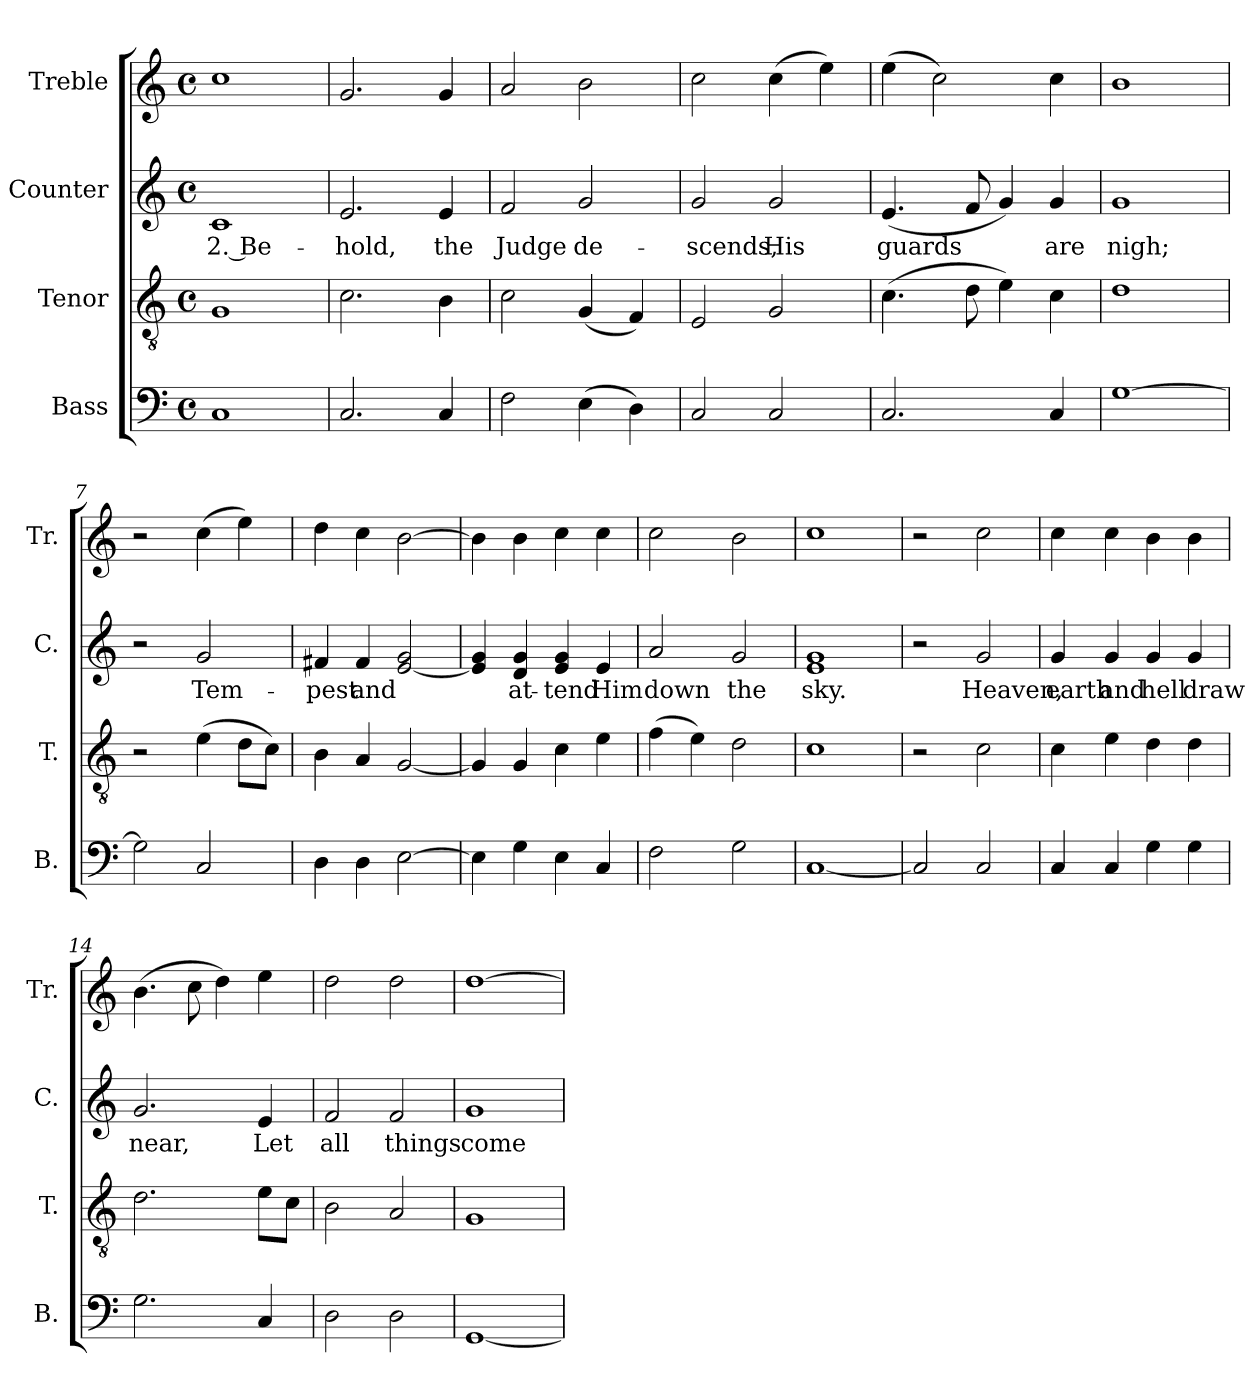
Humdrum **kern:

**kern	**kern	**kern	**text	**kern
*part4	*part3	*part2	*part2	*part1
*staff4	*staff3	*staff2	*staff2	*staff1
*I"Bass	*I"Tenor	*I"Counter	*	*I"Treble
*I'B.	*I'T.	*I'C.	*	*I'Tr.
*clefF4	*clefGv2	*clefG2	*	*clefG2
*k[]	*k[]	*k[]	*	*k[]
*C:	*C:	*C:	*	*C:
*M4/4	*M4/4	*M4/4	*	*M4/4
*met(c)	*met(c)	*met(c)	*	*met(c)
=1	=1	=1	=1	=1
1C	1G	1c	2. Be-	1cc
=2	=2	=2	=2	=2
2.C/	2.c\	2.e/	-hold,	2.g/
4C/	4B\	4e/	the	4g/
=3	=3	=3	=3	=3
2F\	2c\	2f/	Judge	2a/
(4E\	(4G/	2g/	de-	2b\
4D\)	4F/)	.	.	.
=4	=4	=4	=4	=4
2C/	2E/	2g/	-scends,	2cc\
2C/	2G/	2g/	His	(4cc\
.	.	.	.	4ee\)
=5	=5	=5	=5	=5
2.C/	(4.c\	(4.e/	guards	(4ee\
.	.	.	.	2cc\)
.	8d\	8f/	.	.
.	4e\)	4g/)	.	.
4C/	4c\	4g/	are	4cc\
=6	=6	=6	=6	=6
[1G	1d	1g	nigh;	1b
=7	=7	=7	=7	=7
2G\]	2r	2r	.	2r
2C/	(4e\	2g/	Tem-	(4cc\
.	8d\L	.	.	4ee\)
.	8c\J)	.	.	.
!!LO:LB:g=z
=8	=8	=8	=8	=8
4D\	4B\	4f#X/	-pest	4dd\
4D\	4A/	4f#/	and	4cc\
[2E\	[2G/	[2e/ 2g/	.	[2b\
=9	=9	=9	=9	=9
4E\]	4G/]	4e/] 4g/	.	4b\]
4G\	4G/	4d/ 4g/	at-	4b\
4E\	4c\	4e/ 4g/	-tend	4cc\
4C/	4e\	4e/	Him	4cc\
=10	=10	=10	=10	=10
2F\	(4f\	2a/	down	2cc\
.	4e\)	.	.	.
2G\	2d\	2g/	the	2b\
=11	=11	=11	=11	=11
[1C	1c	1e 1g	sky.	1cc
=12	=12	=12	=12	=12
2C/]	2r	2r	.	2r
2C/	2c\	2g/	Heaven,	2cc\
!!LO:LB:g=z
=13	=13	=13	=13	=13
4C/	4c\	4g/	earth	4cc\
4C/	4e\	4g/	and	4cc\
4G\	4d\	4g/	hell	4b\
4G\	4d\	4g/	draw	4b\
=14	=14	=14	=14	=14
2.G\	2.d\	2.g/	near,	(4.b\
.	.	.	.	8cc\
.	.	.	.	4dd\)
4C/	8e\L	4e/	Let	4ee\
.	8c\J	.	.	.
=15	=15	=15	=15	=15
2D\	2B\	2f/	all	2dd\
2D\	2A/	2f/	things	2dd\
=16	=16	=16	=16	=16
[1GG	1G	1g	come	[1dd
=	=	=	=	=
*-	*-	*-	*-	*-
